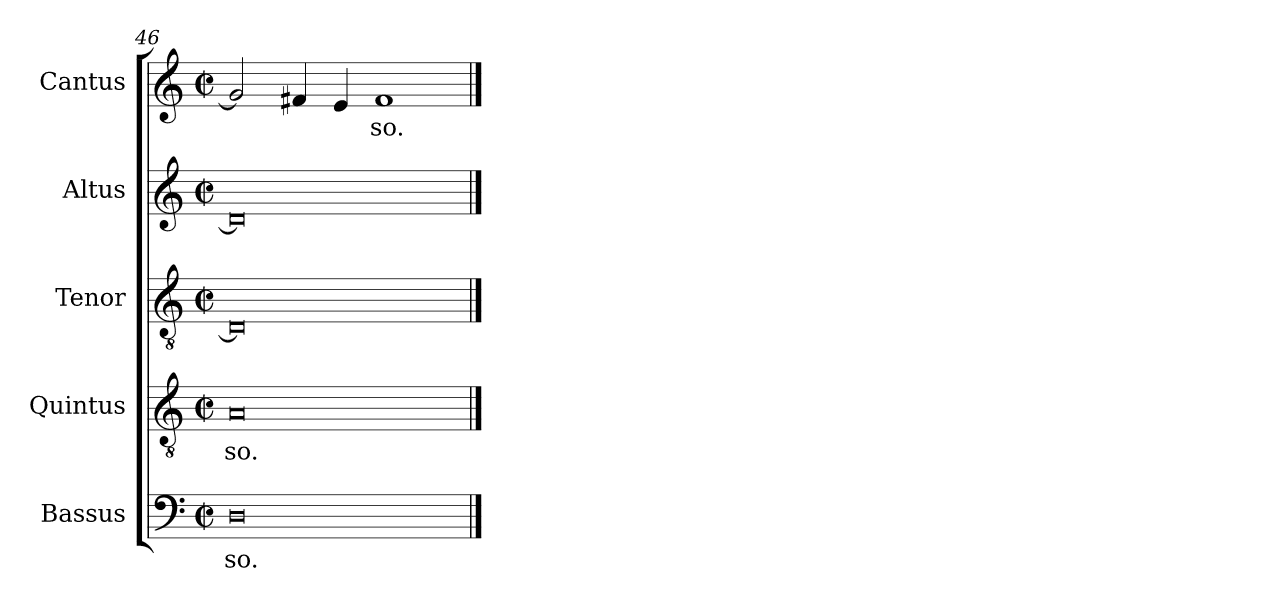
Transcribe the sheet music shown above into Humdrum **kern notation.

**kern	**text	**kern	**text	**kern	**text	**kern	**text	**kern	**text
*part5	*part5	*part4	*part4	*part3	*part3	*part2	*part2	*part1	*part1
*staff5	*staff5	*staff4	*staff4	*staff3	*staff3	*staff2	*staff2	*staff1	*staff1
*I"Bassus	*	*I"Quintus	*	*I"Tenor	*	*I"Altus	*	*I"Cantus	*
*clefF4	*	*clefGv2	*	*clefGv2	*	*clefG2	*	*clefG2	*
*k[]	*	*k[]	*	*k[]	*	*k[]	*	*k[]	*
*C:	*	*C:	*	*C:	*	*C:	*	*C:	*
*M2/2	*	*M2/2	*	*M2/2	*	*M2/2	*	*M2/2	*
*met(c|)	*	*met(c|)	*	*met(c|)	*	*met(c|)	*	*met(c|)	*
=46	=46	=46	=46	=46	=46	=46	=46	=46	=46
!	!LO:LY:b:cj	!	!LO:LY:b:cj	!	!LO:LY:b:cj	!	!LO:LY:b:cj	!	!LO:LY:b:cj
0D	-so.	0A	-so.	0D]	.	0d]	.	2g/]	.
!	!	!	!	!	!	!	!	!	!LO:LY:b:cj
.	.	.	.	.	.	.	.	4f#X/	.
!	!	!	!	!	!	!	!	!	!LO:LY:b:cj
.	.	.	.	.	.	.	.	4e/	.
!	!	!	!	!	!	!	!	!	!LO:LY:b:cj
.	.	.	.	.	.	.	.	1f#	so.
==	==	==	==	==	==	==	==	==	==
*-	*-	*-	*-	*-	*-	*-	*-	*-	*-
